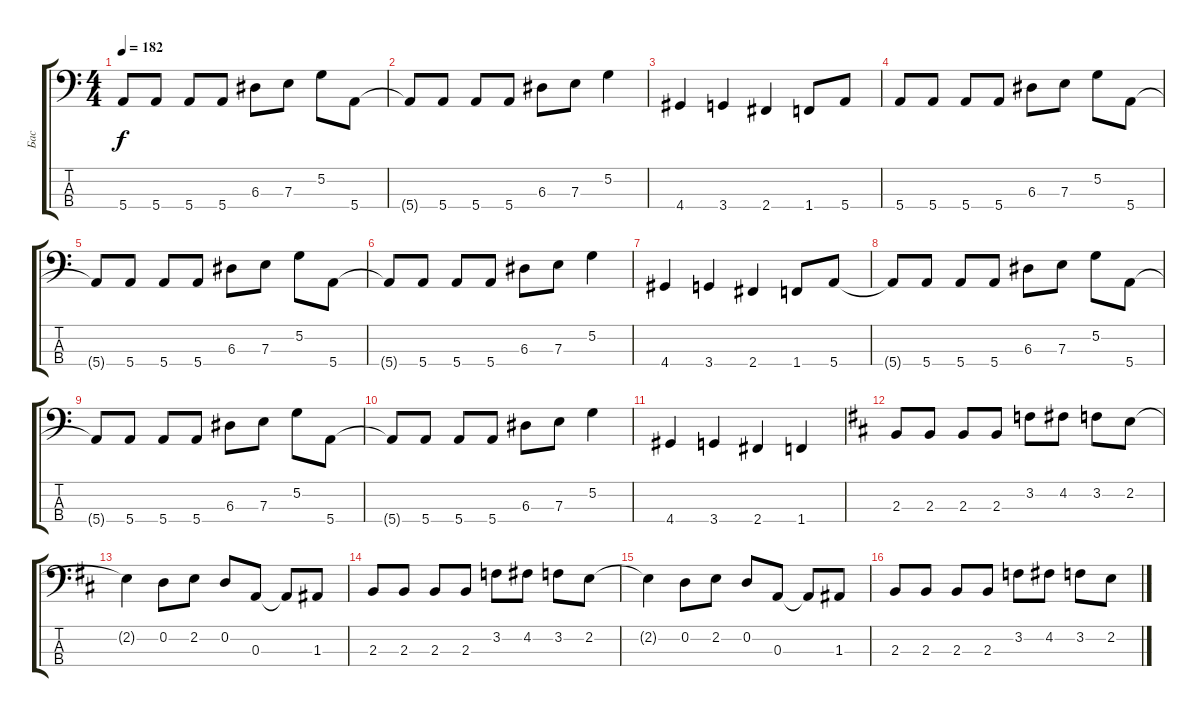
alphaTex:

\track ("Бас" "Бас") {instrument electricbassfinger}
\staff {score tabs}
\tuning (G2 D2 A1 E1) {hide}
\ts (4 4)
\tempo 182
\clef f4
\ks c
5.4{t}.8{dy f} 5.4.8 5.4.8 5.4.8 6.3.8 7.3.8 5.2.8 5.4.8 |
5.4{t}.8 5.4.8 5.4.8 5.4.8 6.3.8 7.3.8 5.2.4 |
4.4.4 3.4.4 2.4.4 1.4.8 5.4.8 |
5.4.8 5.4.8 5.4.8 5.4.8 6.3.8 7.3.8 5.2.8 5.4.8 |
5.4{t}.8 5.4.8 5.4.8 5.4.8 6.3.8 7.3.8 5.2.8 5.4.8 |
5.4{t}.8 5.4.8 5.4.8 5.4.8 6.3.8 7.3.8 5.2.4 |
4.4.4 3.4.4 2.4.4 1.4.8 5.4.8 |
5.4{t}.8 5.4.8 5.4.8 5.4.8 6.3.8 7.3.8 5.2.8 5.4.8 |
5.4{t}.8 5.4.8 5.4.8 5.4.8 6.3.8 7.3.8 5.2.8 5.4.8 |
5.4{t}.8 5.4.8 5.4.8 5.4.8 6.3.8 7.3.8 5.2.4 |
4.4.4 3.4.4 2.4.4 1.4.4 |
\ks d
2.3.8 2.3.8 2.3.8 2.3.8 3.2.8 4.2.8 3.2.8 2.2.8 |
2.2{t}.4 0.2.8 2.2.8 0.2.8 0.3.8 0.3{t}.8 1.3.8 |
2.3.8 2.3.8 2.3.8 2.3.8 3.2.8 4.2.8 3.2.8 2.2.8 |
2.2{t}.4 0.2.8 2.2.8 0.2.8 0.3.8 0.3{t}.8 1.3.8 |
2.3.8 2.3.8 2.3.8 2.3.8 3.2.8 4.2.8 3.2.8 2.2.8
